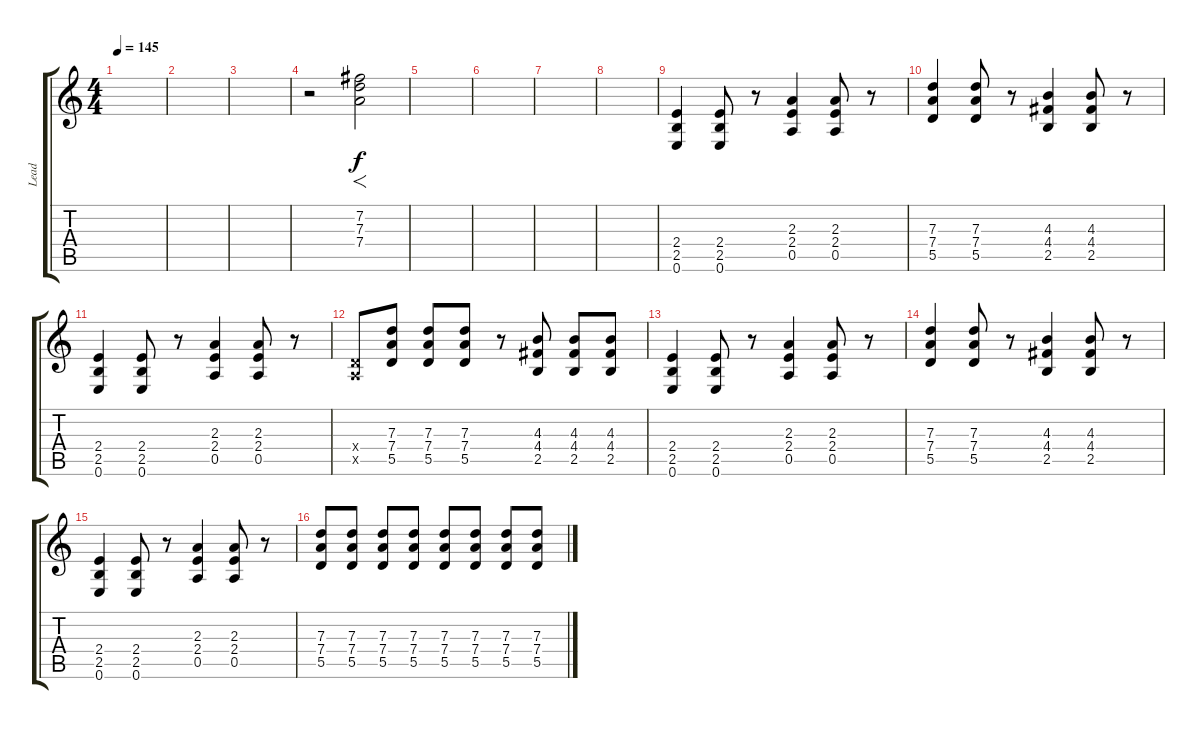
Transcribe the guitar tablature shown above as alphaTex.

\track ("Lead" "Lead") {instrument overdrivenguitar}
\staff {score tabs}
\tuning (E4 B3 G3 D3 A2 E2) {hide}
\ts (4 4)
\tempo 145
\clef g2
\ks c
|
|
|
r.2 (7.2 7.3 7.4).2{f} |
|
|
|
|
(2.4 2.5 0.6).4 (2.4 2.5 0.6).8 r.8 (2.3 2.4 0.5).4 (2.3 2.4 0.5).8 r.8 |
(7.3 7.4 5.5).4 (7.3 7.4 5.5).8 r.8 (4.3 4.4 2.5).4 (4.3 4.4 2.5).8 r.8 |
(2.4 2.5 0.6).4 (2.4 2.5 0.6).8 r.8 (2.3 2.4 0.5).4 (2.3 2.4 0.5).8 r.8 |
(0.4{x} 0.5{x}).8 (7.3 7.4 5.5).8 (7.3 7.4 5.5).8 (7.3 7.4 5.5).8 r.8 (4.3 4.4 2.5).8 (4.3 4.4 2.5).8 (4.3 4.4 2.5).8 |
(2.4 2.5 0.6).4 (2.4 2.5 0.6).8 r.8 (2.3 2.4 0.5).4 (2.3 2.4 0.5).8 r.8 |
(7.3 7.4 5.5).4 (7.3 7.4 5.5).8 r.8 (4.3 4.4 2.5).4 (4.3 4.4 2.5).8 r.8 |
(2.4 2.5 0.6).4 (2.4 2.5 0.6).8 r.8 (2.3 2.4 0.5).4 (2.3 2.4 0.5).8 r.8 |
(7.3 7.4 5.5).8 (7.3 7.4 5.5).8 (7.3 7.4 5.5).8 (7.3 7.4 5.5).8 (7.3 7.4 5.5).8 (7.3 7.4 5.5).8 (7.3 7.4 5.5).8 (7.3 7.4 5.5).8
